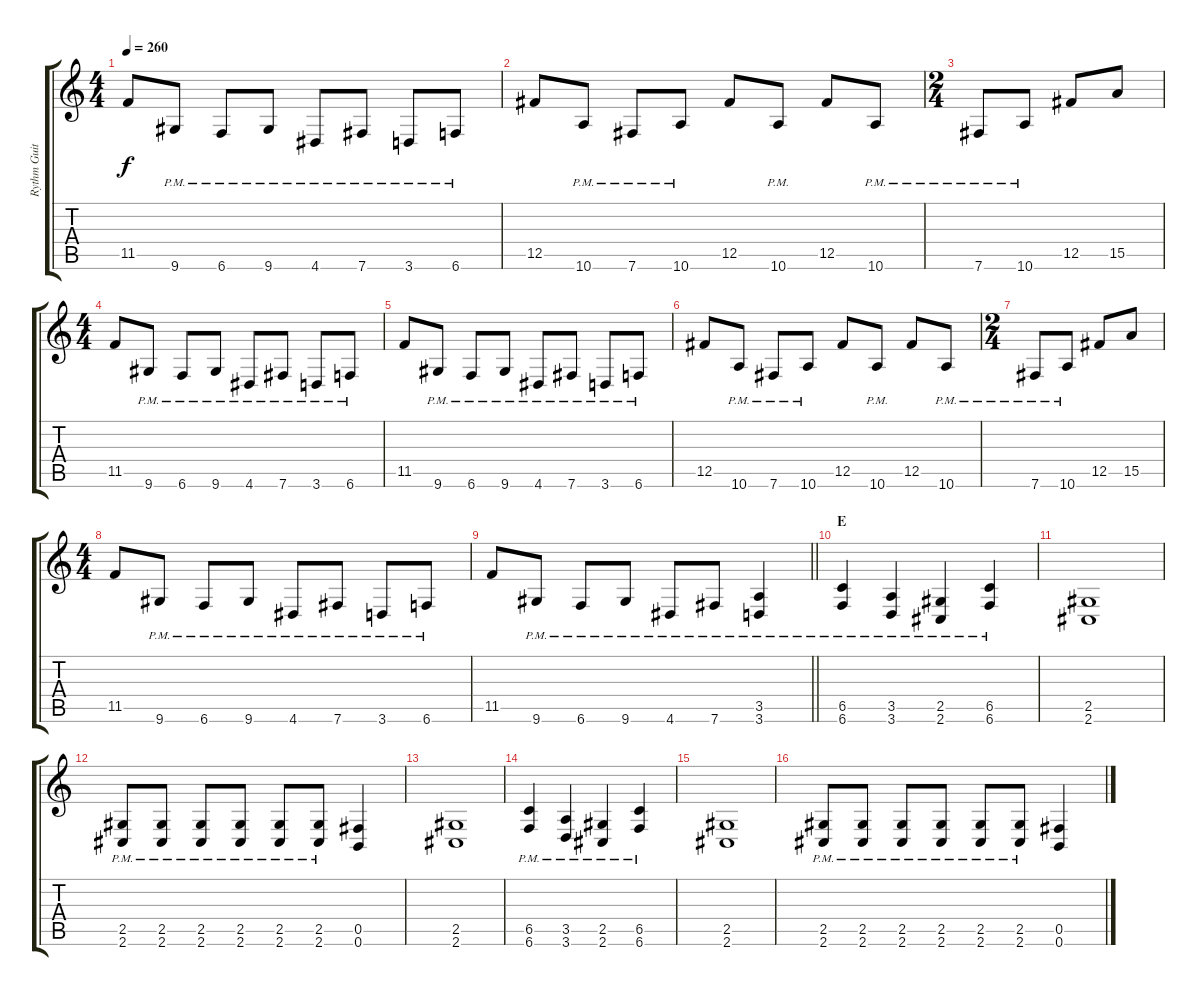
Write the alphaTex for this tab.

\track ("Rythm Guitar 1" "Rythm Guit") {instrument distortionguitar}
\staff {score tabs}
\tuning (Db4 Ab3 E3 B2 Gb2 B1) {hide}
\ts (4 4)
\tempo 260
\clef g2
\ks c
11.5.8{dy f} 9.6{pm}.8 6.6{pm}.8 9.6{pm}.8 4.6{pm}.8 7.6{pm}.8 3.6{pm}.8 6.6{pm}.8 |
12.5.8 10.6{pm}.8 7.6{pm}.8 10.6{pm}.8 12.5.8 10.6{pm}.8 12.5.8 10.6{pm}.8 |
\ts (2 4)
7.6{pm}.8 10.6{pm}.8 12.5.8 15.5.8 |
\ts (4 4)
11.5.8 9.6{pm}.8 6.6{pm}.8 9.6{pm}.8 4.6{pm}.8 7.6{pm}.8 3.6{pm}.8 6.6{pm}.8 |
11.5.8 9.6{pm}.8 6.6{pm}.8 9.6{pm}.8 4.6{pm}.8 7.6{pm}.8 3.6{pm}.8 6.6{pm}.8 |
12.5.8 10.6{pm}.8 7.6{pm}.8 10.6{pm}.8 12.5.8 10.6{pm}.8 12.5.8 10.6{pm}.8 |
\ts (2 4)
7.6{pm}.8 10.6{pm}.8 12.5.8 15.5.8 |
\ts (4 4)
11.5.8 9.6{pm}.8 6.6{pm}.8 9.6{pm}.8 4.6{pm}.8 7.6{pm}.8 3.6{pm}.8 6.6{pm}.8 |
\barLineRight lightlight
11.5.8 9.6{pm}.8 6.6{pm}.8 9.6{pm}.8 4.6{pm}.8 7.6{pm}.8 (3.5{pm} 3.6{pm}).4 |
\section ("" "E")
(6.5{pm} 6.6{pm}).4 (3.5{pm} 3.6{pm}).4 (2.5{pm} 2.6{pm}).4 (6.5{pm} 6.6{pm}).4 |
(2.5 2.6).1 |
(2.5{pm} 2.6{pm}).8 (2.5{pm} 2.6{pm}).8 (2.5{pm} 2.6{pm}).8 (2.5{pm} 2.6{pm}).8 (2.5{pm} 2.6{pm}).8 (2.5{pm} 2.6{pm}).8 (0.5 0.6).4 |
(2.5 2.6).1 |
(6.5{pm} 6.6{pm}).4 (3.5{pm} 3.6{pm}).4 (2.5{pm} 2.6{pm}).4 (6.5{pm} 6.6{pm}).4 |
(2.5 2.6).1 |
(2.5{pm} 2.6{pm}).8 (2.5{pm} 2.6{pm}).8 (2.5{pm} 2.6{pm}).8 (2.5{pm} 2.6{pm}).8 (2.5{pm} 2.6{pm}).8 (2.5{pm} 2.6{pm}).8 (0.5 0.6).4
